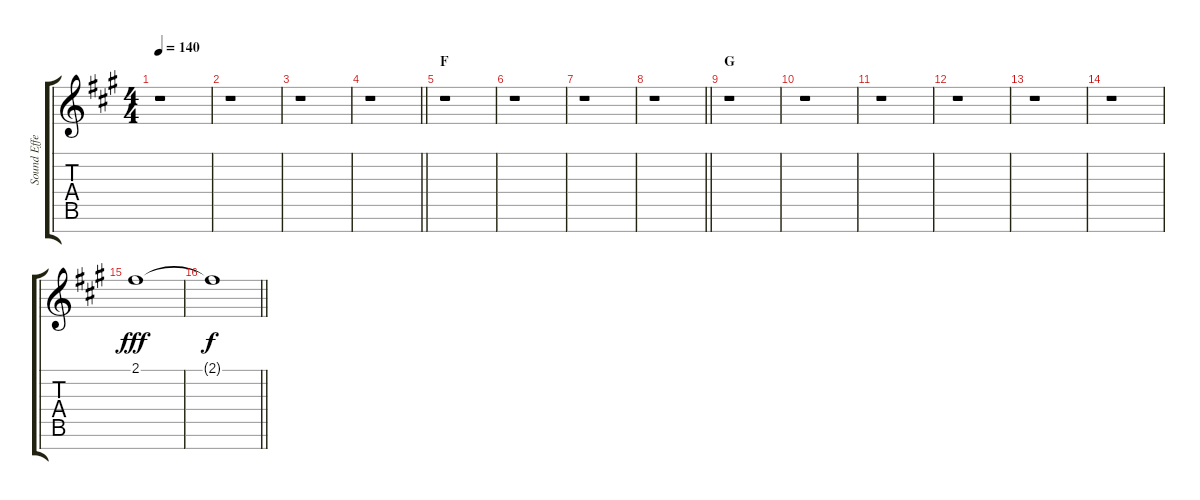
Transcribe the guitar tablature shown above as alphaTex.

\track ("Sound Effect" "Sound Effe") {instrument seashore}
\staff {score tabs}
\tuning (E5 B4 G4 D4 A3 E3 B2) {hide}
\ts (4 4)
\tempo 140
\clef g2
\ks a
r.1{dy fff} |
r.1 |
r.1 |
\barLineRight lightlight
r.1 |
\section ("" "F")
r.1 |
r.1 |
r.1 |
\barLineRight lightlight
r.1 |
\section ("" "G")
r.1 |
r.1 |
r.1 |
r.1 |
r.1 |
r.1 |
2.1.1 |
\barLineRight lightlight
2.1{t}.1{dy f}
